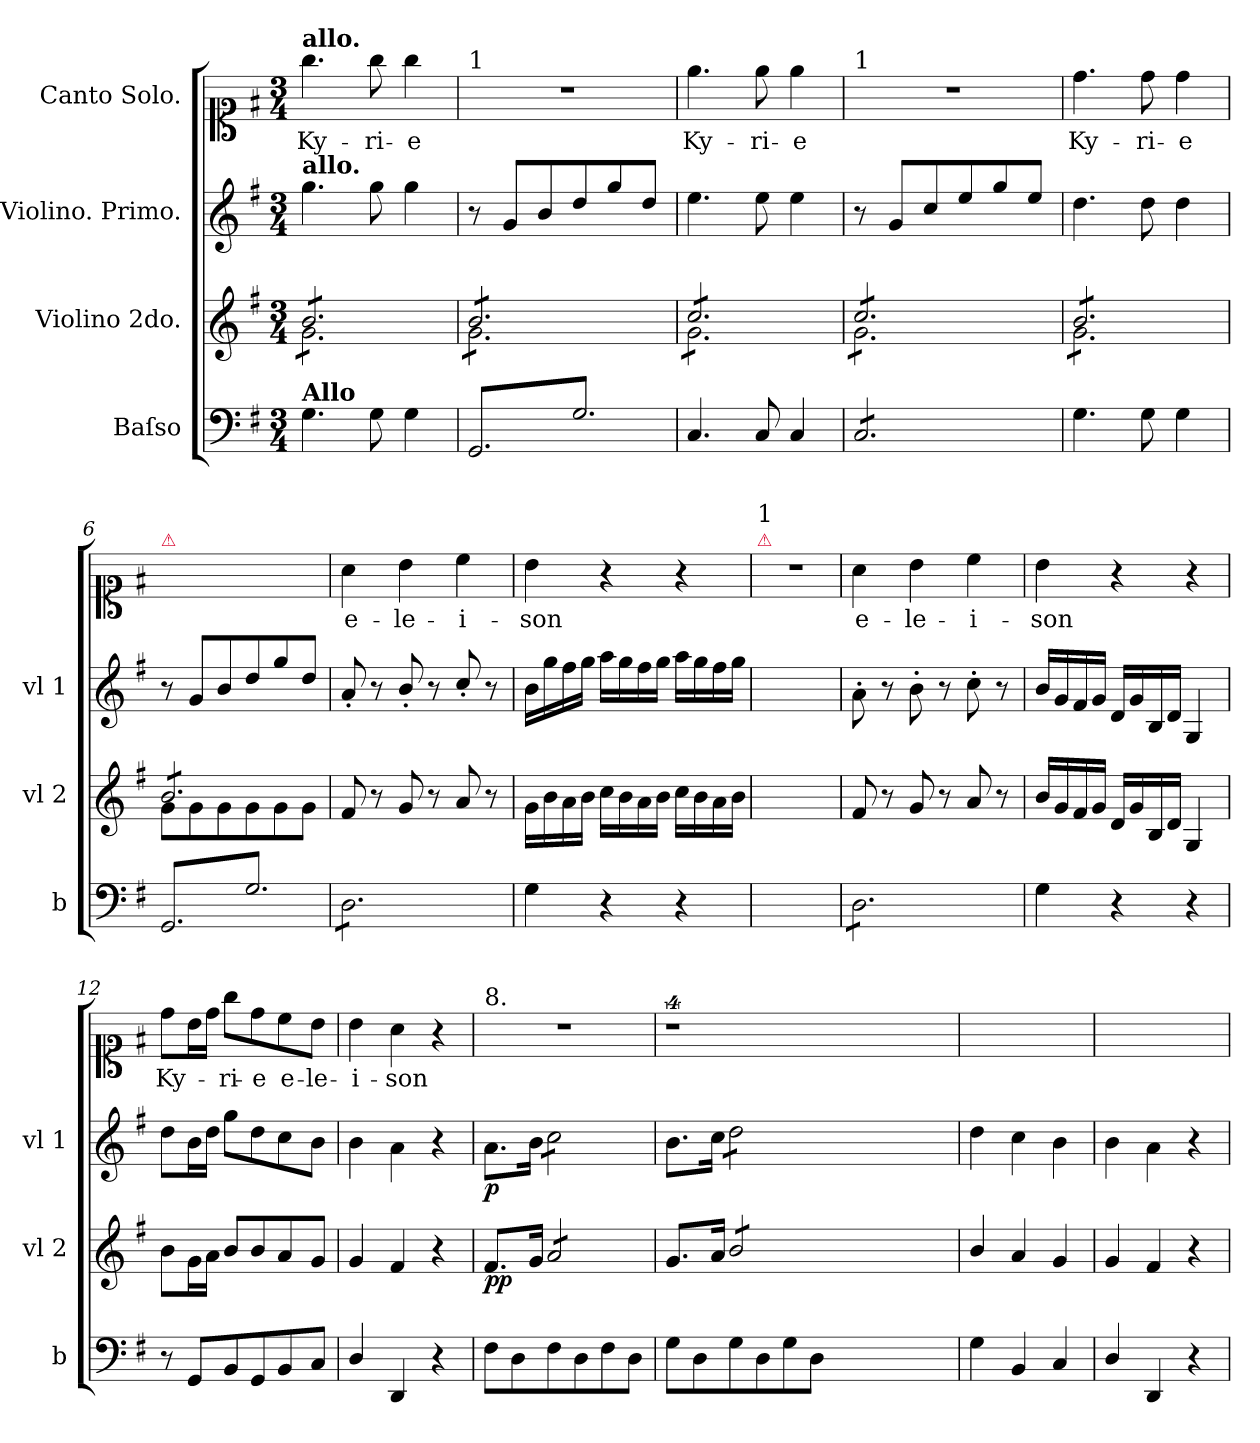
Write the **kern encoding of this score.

**kern	**kern	**dynam	**kern	**dynam	**kern	**text
*part4	*part3	*part3	*part2	*part2	*part1	*part1
*staff4	*staff3	*staff3	*staff2	*staff2	*staff1	*staff1
*I"Baſso	*I"Violino 2do.	*	*I"Violino. Primo.	*	*I"Canto Solo.	*
*I'b	*I'vl 2	*	*I'vl 1	*	*	*
*clefF4	*clefG2	*	*clefG2	*	*clefC1	*
*k[f#]	*k[f#]	*	*k[f#]	*	*k[f#]	*
*G:	*G:	*	*G:	*	*G:	*
*M3/4	*M3/4	*	*M3/4	*	*M3/4	*
=1	=1	=1	=1	=1	=1	=1
*	*^	*	*	*	*	*
!	!	!	!	!	!	!LO:TX:a:B:t=allo.	!
!	!	!	!	!LO:TX:a:B:t=allo.	!	!	!
!	!LO:TX:a:B:t=allo.	!	!	!	!	!	!
!LO:TX:a:B:t=Allo	!	!	!	!	!	!	!
!	!	!	!LO:DY:b	!	!	!	!
*	*tremolo	*	*	*	*	*	*
4.G\	8b/L	8g\L	for.	4.gg\	.	4.gg\	Ky-
.	8b/	8g\	.	.	.	.	.
.	8b/	8g\	.	.	.	.	.
8G\	8b/	8g\	.	8gg\	.	8gg\	-ri-
4G\	8b/	8g\	.	4gg\	.	4gg\	-e
.	8b/J	8g\J	.	.	.	.	.
=2	=2	=2	=2	=2	=2	=2	=2
!	!	!	!	!	!	!LO:TX:a:t=1	!
!LO:TX:a:color=crimson:t=⚠	!	!	!	!	!	!	!
*tremolo	*	*	*	*	*	*	*
8GG/L	8b/L	8g\L	.	8r	.	2.r	.
8G/	8b/	8g\	.	8g/L	.	.	.
8GG/	8b/	8g\	.	8b/	.	.	.
8G/	8b/	8g\	.	8dd/	.	.	.
8GG/	8b/	8g\	.	8gg/	.	.	.
8G/J	8b/J	8g\J	.	8dd/J	.	.	.
*Xtremolo	*	*	*	*	*	*	*
=3	=3	=3	=3	=3	=3	=3	=3
4.C/	8cc/L	8g\L	.	4.ee\	.	4.ee\	Ky-
.	8cc/	8g\	.	.	.	.	.
.	8cc/	8g\	.	.	.	.	.
8C/	8cc/	8g\	.	8ee\	.	8ee\	-ri-
4C/	8cc/	8g\	.	4ee\	.	4ee\	-e
.	8cc/J	8g\J	.	.	.	.	.
=4	=4	=4	=4	=4	=4	=4	=4
!	!	!	!	!	!	!LO:TX:a:t=1	!
*tremolo	*	*	*	*	*	*	*
8C/L	8cc/L	8g\L	.	8r	.	2.r	.
8C/	8cc/	8g\	.	8g/L	.	.	.
8C/	8cc/	8g\	.	8cc/	.	.	.
8C/	8cc/	8g\	.	8ee/	.	.	.
8C/	8cc/	8g\	.	8gg/	.	.	.
8C/J	8cc/J	8g\J	.	8ee/J	.	.	.
*Xtremolo	*	*	*	*	*	*	*
=5	=5	=5	=5	=5	=5	=5	=5
4.G\	8b/L	8g\L	.	4.dd\	.	4.dd\	Ky-
.	8b/	8g\	.	.	.	.	.
.	8b/	8g\	.	.	.	.	.
8G\	8b/	8g\	.	8dd\	.	8dd\	-ri-
4G\	8b/	8g\	.	4dd\	.	4dd\	-e
.	8b/J	8g\J	.	.	.	.	.
=6	=6	=6	=6	=6	=6	=6	=6
!	!	!	!	!	!	!LO:TX:a:color=crimson:t=⚠	!
!LO:TX:a:color=crimson:t=⚠	!	!	!	!	!	!	!
*tremolo	*	*	*	*	*	*	*
8GG/L	8b/L	8g\L	.	8r	.	2.ryy	.
8G/	8b/	8g\	.	8g/L	.	.	.
8GG/	8b/	8g\	.	8b/	.	.	.
8G/	8b/	8g\	.	8dd/	.	.	.
8GG/	8b/	8g\	.	8gg/	.	.	.
8G/J	8b/J	8g\J	.	8dd/J	.	.	.
*	*Xtremolo	*	*	*	*	*	*
*	*v	*v	*	*	*	*	*
=7	=7	=7	=7	=7	=7	=7
8D\L	8f#/	.	8a'/	.	4a\	e-
8D\	8r	.	8r	.	.	.
8D\	8g/	.	8b'/	.	4b\	-le-
8D\	8r	.	8r	.	.	.
8D\	8a/	.	8cc'/	.	4cc\	-i-
8D\J	8r	.	8r	.	.	.
*Xtremolo	*	*	*	*	*	*
=8	=8	=8	=8	=8	=8	=8
4G\	16g\LL	.	16b\LL	.	4b\	-son
.	16b\	.	16gg\	.	.	.
.	16a\	.	16ff#\	.	.	.
.	16b\JJ	.	16gg\JJ	.	.	.
4r	16cc\LL	.	16aa\LL	.	4r	.
.	16b\	.	16gg\	.	.	.
.	16a\	.	16ff#\	.	.	.
.	16b\JJ	.	16gg\JJ	.	.	.
4r	16cc\LL	.	16aa\LL	.	4r	.
.	16b\	.	16gg\	.	.	.
.	16a\	.	16ff#\	.	.	.
.	16b\JJ	.	16gg\JJ	.	.	.
=9	=9	=9	=9	=9	=9	=9
!	!	!	!	!	!LO:TX:a:color=crimson:t=⚠	!
!	!	!	!	!	!LO:TX:a:t=1	!
2.ryy	2.ryy	.	2.ryy	.	2.r	.
=10	=10	=10	=10	=10	=10	=10
*tremolo	*	*	*	*	*	*
8D\L	8f#/	.	8a'\	.	4a\	e-
8D\	8r	.	8r	.	.	.
8D\	8g/	.	8b'\	.	4b\	-le-
8D\	8r	.	8r	.	.	.
8D\	8a/	.	8cc'\	.	4cc\	-i-
8D\J	8r	.	8r	.	.	.
*Xtremolo	*	*	*	*	*	*
=11	=11	=11	=11	=11	=11	=11
4G\	16b/LL	.	16b/LL	.	4b\	-son
.	16g/	.	16g/	.	.	.
.	16f#/	.	16f#/	.	.	.
.	16g/JJ	.	16g/JJ	.	.	.
4r	16d/LL	.	16d/LL	.	4r	.
.	16g/	.	16g/	.	.	.
.	16B/	.	16B/	.	.	.
.	16d/JJ	.	16d/JJ	.	.	.
4r	4G/	.	4G/	.	4r	.
=12	=12	=12	=12	=12	=12	=12
8r	8b\L	.	8dd\L	.	8dd\L	Ky-
8GG/L	16g\L	.	16b\L	.	16b\L	.
.	16a\JJ	.	16dd\JJ	.	16dd\JJ	.
8BB/	8b/L	.	8gg\L	.	8gg\L	-ri-
8GG/	8b/	.	8dd\	.	8dd\	-e
8BB/	8a/	.	8cc\	.	8cc\	e-
8C/J	8g/J	.	8b\J	.	8b\J	-le-
=13	=13	=13	=13	=13	=13	=13
4D/	4g/	.	4b\	.	4b\	-i-
4DD/	4f#/	.	4a\	.	4a\	-son
4r	4r	.	4r	.	4r	.
=14	=14	=14	=14	=14	=14	=14
!	!	!	!	!	!LO:TX:a:t=8.	!
!	!	!LO:DY:b	!	!LO:DY:b	!	!
8F#\L	8.f#/L	pp.	8.a\L	p	2.r	.
8D\	.	.	.	.	.	.
.	16g/Jk	.	16b\Jk	.	.	.
*	*tremolo	*	*	*	*	*
*	*	*	*tremolo	*	*	*
8F#\	8a/L	.	8cc\L	.	.	.
8D\	8a/	.	8cc\	.	.	.
8F#\	8a/	.	8cc\	.	.	.
8D\J	8a/J	.	8cc\J	.	.	.
*	*	*	*Xtremolo	*	*	*
*	*Xtremolo	*	*	*	*	*
=15	=15	=15	=15	=15	=15	=15
8G\L	8.g/L	.	8.b\L	.	4%9r	.
8D\	.	.	.	.	.	.
.	16a/Jk	.	16cc\Jk	.	.	.
*	*tremolo	*	*	*	*	*
*	*	*	*tremolo	*	*	*
8G\	8b/L	.	8dd\L	.	.	.
8D\	8b/	.	8dd\	.	.	.
8G\	8b/	.	8dd\	.	.	.
8D\J	8b/J	.	8dd\J	.	.	.
*	*	*	*Xtremolo	*	*	*
*	*Xtremolo	*	*	*	*	*
1.ryy	1.ryy	.	1.ryy	.	.	.
=16	=16	=16	=16	=16	=16	=16
4G\	4b/	.	4dd\	.	2.ryy	.
4BB/	4a/	.	4cc\	.	.	.
4C/	4g/	.	4b\	.	.	.
=17	=17	=17	=17	=17	=17	=17
4D/	4g/	.	4b\	.	2.ryy	.
4DD/	4f#/	.	4a\	.	.	.
4r	4r	.	4r	.	.	.
=	=	=	=	=	=	=
*-	*-	*-	*-	*-	*-	*-
